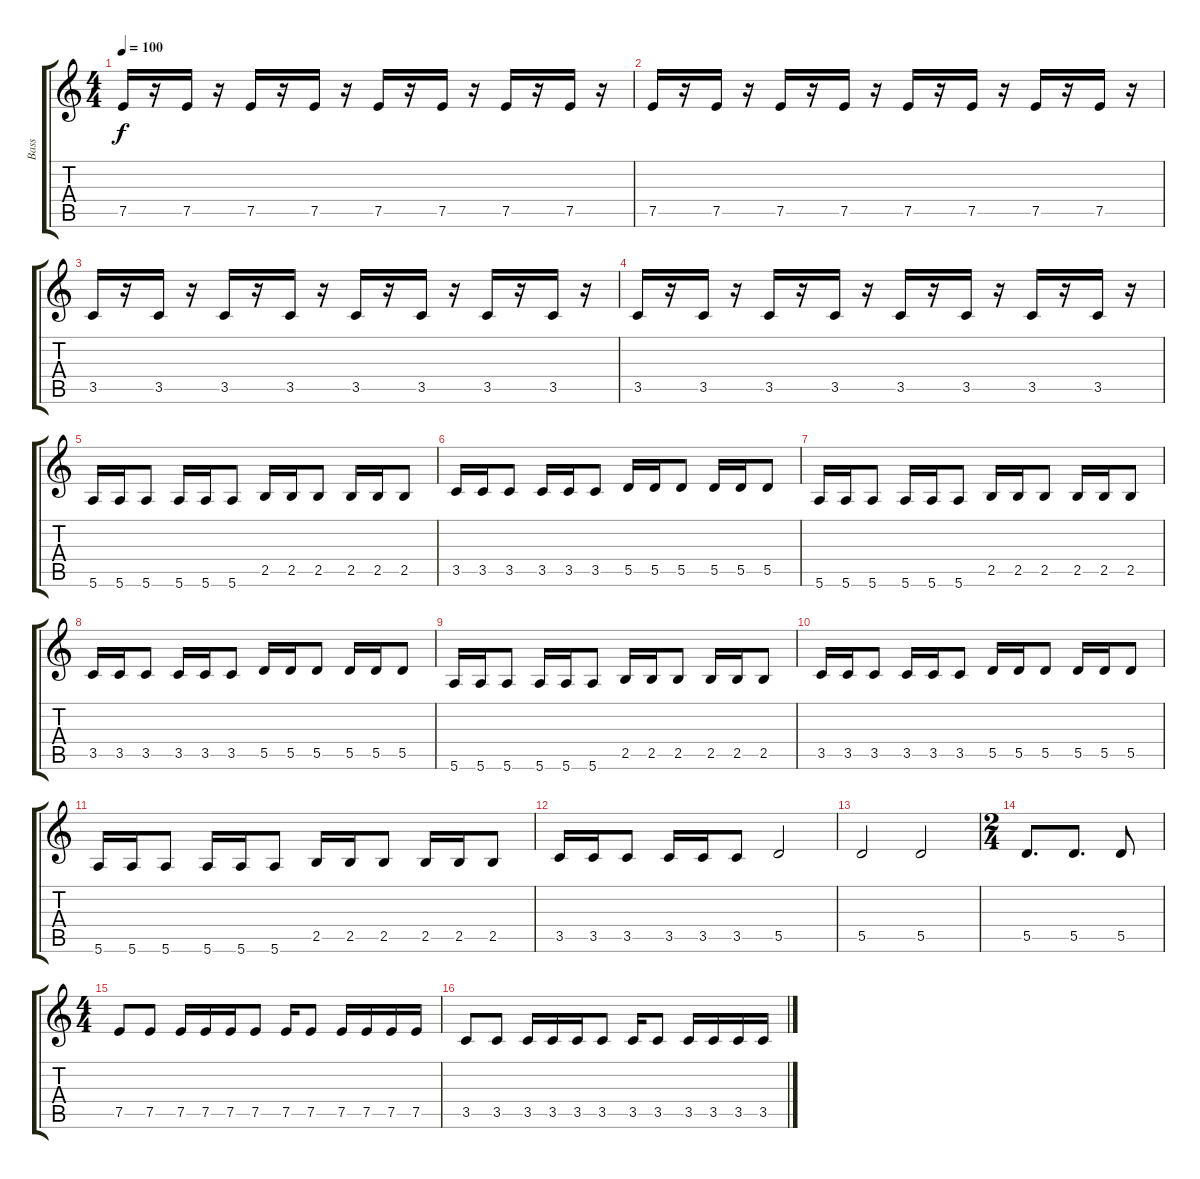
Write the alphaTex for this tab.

\track ("Bass" "Bass") {instrument electricbassfinger}
\staff {score tabs}
\tuning (E4 B3 G3 D3 A2 E2) {hide}
\ts (4 4)
\tempo 100
\clef g2
\ks c
7.5.16{dy f} r.16 7.5.16 r.16 7.5.16 r.16 7.5.16 r.16 7.5.16 r.16 7.5.16 r.16 7.5.16 r.16 7.5.16 r.16 |
7.5.16 r.16 7.5.16 r.16 7.5.16 r.16 7.5.16 r.16 7.5.16 r.16 7.5.16 r.16 7.5.16 r.16 7.5.16 r.16 |
3.5.16 r.16 3.5.16 r.16 3.5.16 r.16 3.5.16 r.16 3.5.16 r.16 3.5.16 r.16 3.5.16 r.16 3.5.16 r.16 |
3.5.16 r.16 3.5.16 r.16 3.5.16 r.16 3.5.16 r.16 3.5.16 r.16 3.5.16 r.16 3.5.16 r.16 3.5.16 r.16 |
5.6.16 5.6.16 5.6.8 5.6.16 5.6.16 5.6.8 2.5.16 2.5.16 2.5.8 2.5.16 2.5.16 2.5.8 |
3.5.16 3.5.16 3.5.8 3.5.16 3.5.16 3.5.8 5.5.16 5.5.16 5.5.8 5.5.16 5.5.16 5.5.8 |
5.6.16 5.6.16 5.6.8 5.6.16 5.6.16 5.6.8 2.5.16 2.5.16 2.5.8 2.5.16 2.5.16 2.5.8 |
3.5.16 3.5.16 3.5.8 3.5.16 3.5.16 3.5.8 5.5.16 5.5.16 5.5.8 5.5.16 5.5.16 5.5.8 |
5.6.16 5.6.16 5.6.8 5.6.16 5.6.16 5.6.8 2.5.16 2.5.16 2.5.8 2.5.16 2.5.16 2.5.8 |
3.5.16 3.5.16 3.5.8 3.5.16 3.5.16 3.5.8 5.5.16 5.5.16 5.5.8 5.5.16 5.5.16 5.5.8 |
5.6.16 5.6.16 5.6.8 5.6.16 5.6.16 5.6.8 2.5.16 2.5.16 2.5.8 2.5.16 2.5.16 2.5.8 |
3.5.16 3.5.16 3.5.8 3.5.16 3.5.16 3.5.8 5.5.2 |
5.5.2 5.5.2 |
\ts (2 4)
5.5.8{d} 5.5.8{d} 5.5.8 |
\ts (4 4)
7.5.8 7.5.8 7.5.16 7.5.16 7.5.16 7.5.8 7.5.16 7.5.8 7.5.16 7.5.16 7.5.16 7.5.16 |
3.5.8 3.5.8 3.5.16 3.5.16 3.5.16 3.5.8 3.5.16 3.5.8 3.5.16 3.5.16 3.5.16 3.5.16
